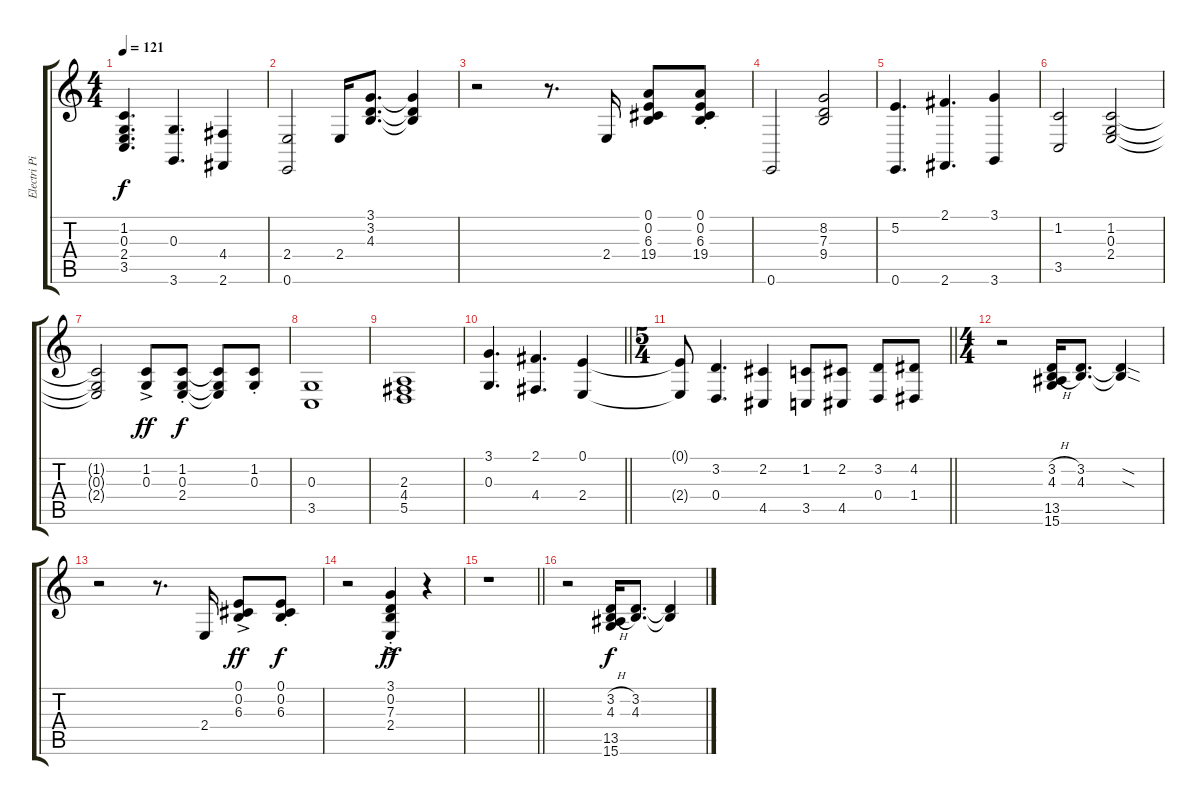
\track ("Electri Piano 9" "Electri Pi") {instrument electricgrandpiano}
\staff {score tabs}
\tuning (E4 B3 G3 D3 A2 E2) {hide}
\ts (4 4)
\tempo 121
\clef g2
\ks c
(1.2 0.3 2.4 3.5).4{d dy f} (0.3 3.6).4{d} (4.4 2.6).4 |
(2.4 0.6).2 2.4.16 (3.1 3.2 4.3).8{d} (3.1{t} 3.2{t} 4.3{t}).4 |
r.2 r.8{d} 2.4.16 (0.1 0.2 6.3 19.4).8 (0.1{st} 0.2{st} 6.3{st} 19.4{st}).8 |
0.6.2 (8.2 7.3 9.4).2 |
(5.2 0.6).4{d} (2.1 2.6).4{d} (3.1 3.6).4 |
(1.2 3.5).2 (1.2 0.3 2.4).2 |
(1.2{t} 0.3{t} 2.4{t}).2 (1.2{ac} 0.3{ac}).8{dy ff} (1.2{st} 0.3{st} 2.4{st}).8{dy f} (1.2{t} 0.3{t} 2.4{t}).8 (1.2{st} 0.3{st}).8 |
(0.3 3.5).1 |
(2.3 4.4 5.5).1 |
\barLineRight lightlight
(3.1 0.3).4{d} (2.1 4.4).4{d} (0.1 2.4).4 |
\ts (5 4)
\barLineRight lightlight
(0.1{t} 2.4{t}).8 (3.2 0.4).4{d} (2.2 4.5).4 (1.2 3.5).8 (2.2 4.5).8 (3.2 0.4).8 (4.2 1.4).8 |
\ts (4 4)
r.2 (3.2{h} 4.3{h} 13.5 15.6).16 (3.2 4.3).8{d} (3.2{sod t} 4.3{sod t}).4 |
r.2 r.8{d} 2.4.16 (0.1{ac} 0.2{ac} 6.3{ac}).8{dy ff} (0.1{st} 0.2{st} 6.3{st}).8{dy f} |
r.2 (3.1{ac st} 0.2{ac st} 7.3{ac st} 2.4{ac st}).4{dy ff} r.4 |
\barLineRight lightlight
r.1 |
r.2 (3.2{h} 4.3{h} 13.5 15.6).16{dy f} (3.2 4.3).8{d} (3.2{t} 4.3{t}).4
